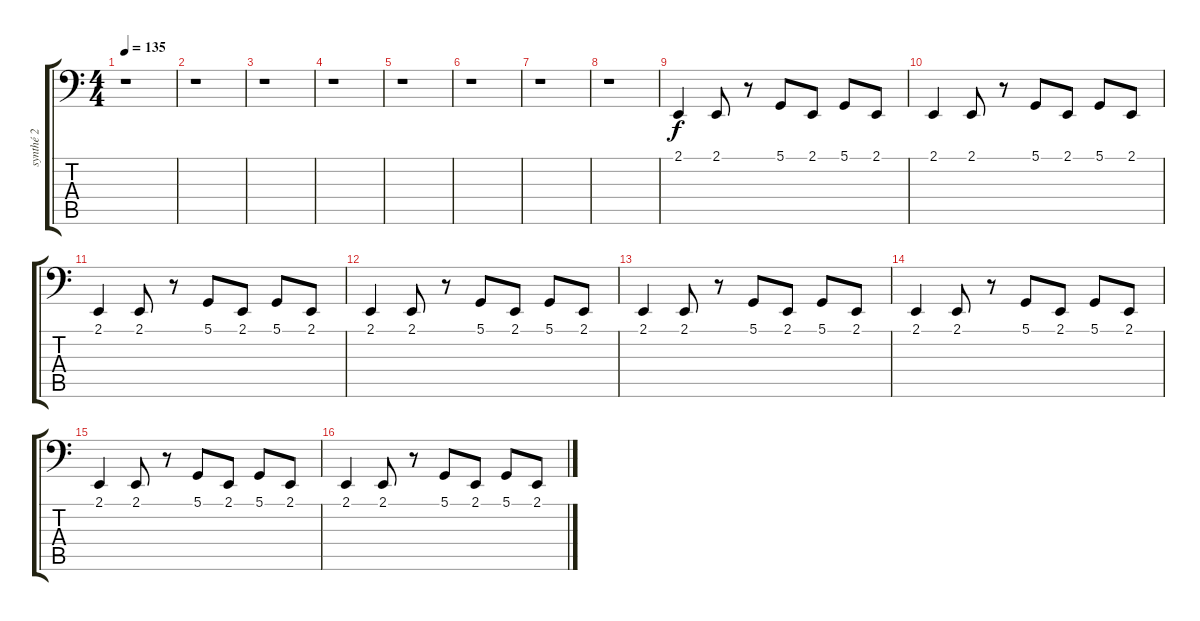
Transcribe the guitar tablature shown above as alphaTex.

\track ("synthé 2" "synthé 2") {instrument lead2sawtooth}
\staff {score tabs}
\tuning (D2 A1 F1 C1 G0 D0) {hide}
\ts (4 4)
\tempo 135
\clef f4
\ks c
r.1{dy f} |
r.1 |
r.1 |
r.1 |
r.1 |
r.1 |
r.1 |
r.1 |
2.1.4 2.1.8 r.8 5.1.8 2.1.8 5.1.8 2.1.8 |
2.1.4 2.1.8 r.8 5.1.8 2.1.8 5.1.8 2.1.8 |
2.1.4 2.1.8 r.8 5.1.8 2.1.8 5.1.8 2.1.8 |
2.1.4 2.1.8 r.8 5.1.8 2.1.8 5.1.8 2.1.8 |
2.1.4 2.1.8 r.8 5.1.8 2.1.8 5.1.8 2.1.8 |
2.1.4 2.1.8 r.8 5.1.8 2.1.8 5.1.8 2.1.8 |
2.1.4 2.1.8 r.8 5.1.8 2.1.8 5.1.8 2.1.8 |
2.1.4 2.1.8 r.8 5.1.8 2.1.8 5.1.8 2.1.8
